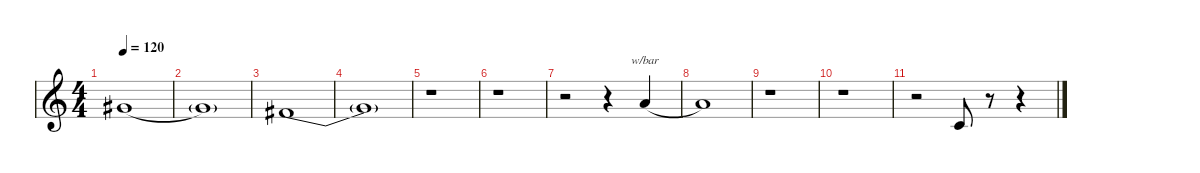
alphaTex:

\defaultSystemsLayout 4
\hideDynamics
\bracketExtendMode nobrackets
\singleTrackTrackNamePolicy hidden
\multiTrackTrackNamePolicy hidden
\otherSystemsTrackNameOrientation horizontal
\track ("Tenor Sex (Mike Brecker)" "sax.") {instrument tenorsax}
\staff {score}
\tuning (E4 B3 G3 D3 A2 E2)
\ts (4 4)
\tempo 120
\clef g2
\ks c
12.3{be (hold 0 2 60 2) t}.1{dy f beam Up} |
12.3{be (hold 0 2 60 2) t}.1{beam Up} |
11.3{be (bend 0 0 60 2) acc #}.1{dy fff beam Up} |
11.3{be (hold 0 2 60 2) t}.1{dy f beam Up} |
r.1{beam Down} |
r.1{beam Down} |
r.2{beam Down} r.4{beam Down} 14.3.4{tbe (hold default 0 0 60 0) dy fff beam Up} |
14.3{t}.1{dy f beam Up} |
r.1{beam Down} |
r.1{beam Down} |
r.2{beam Down} 15.5.8{dy fff beam Up} r.8{beam Down} r.4{beam Down}
